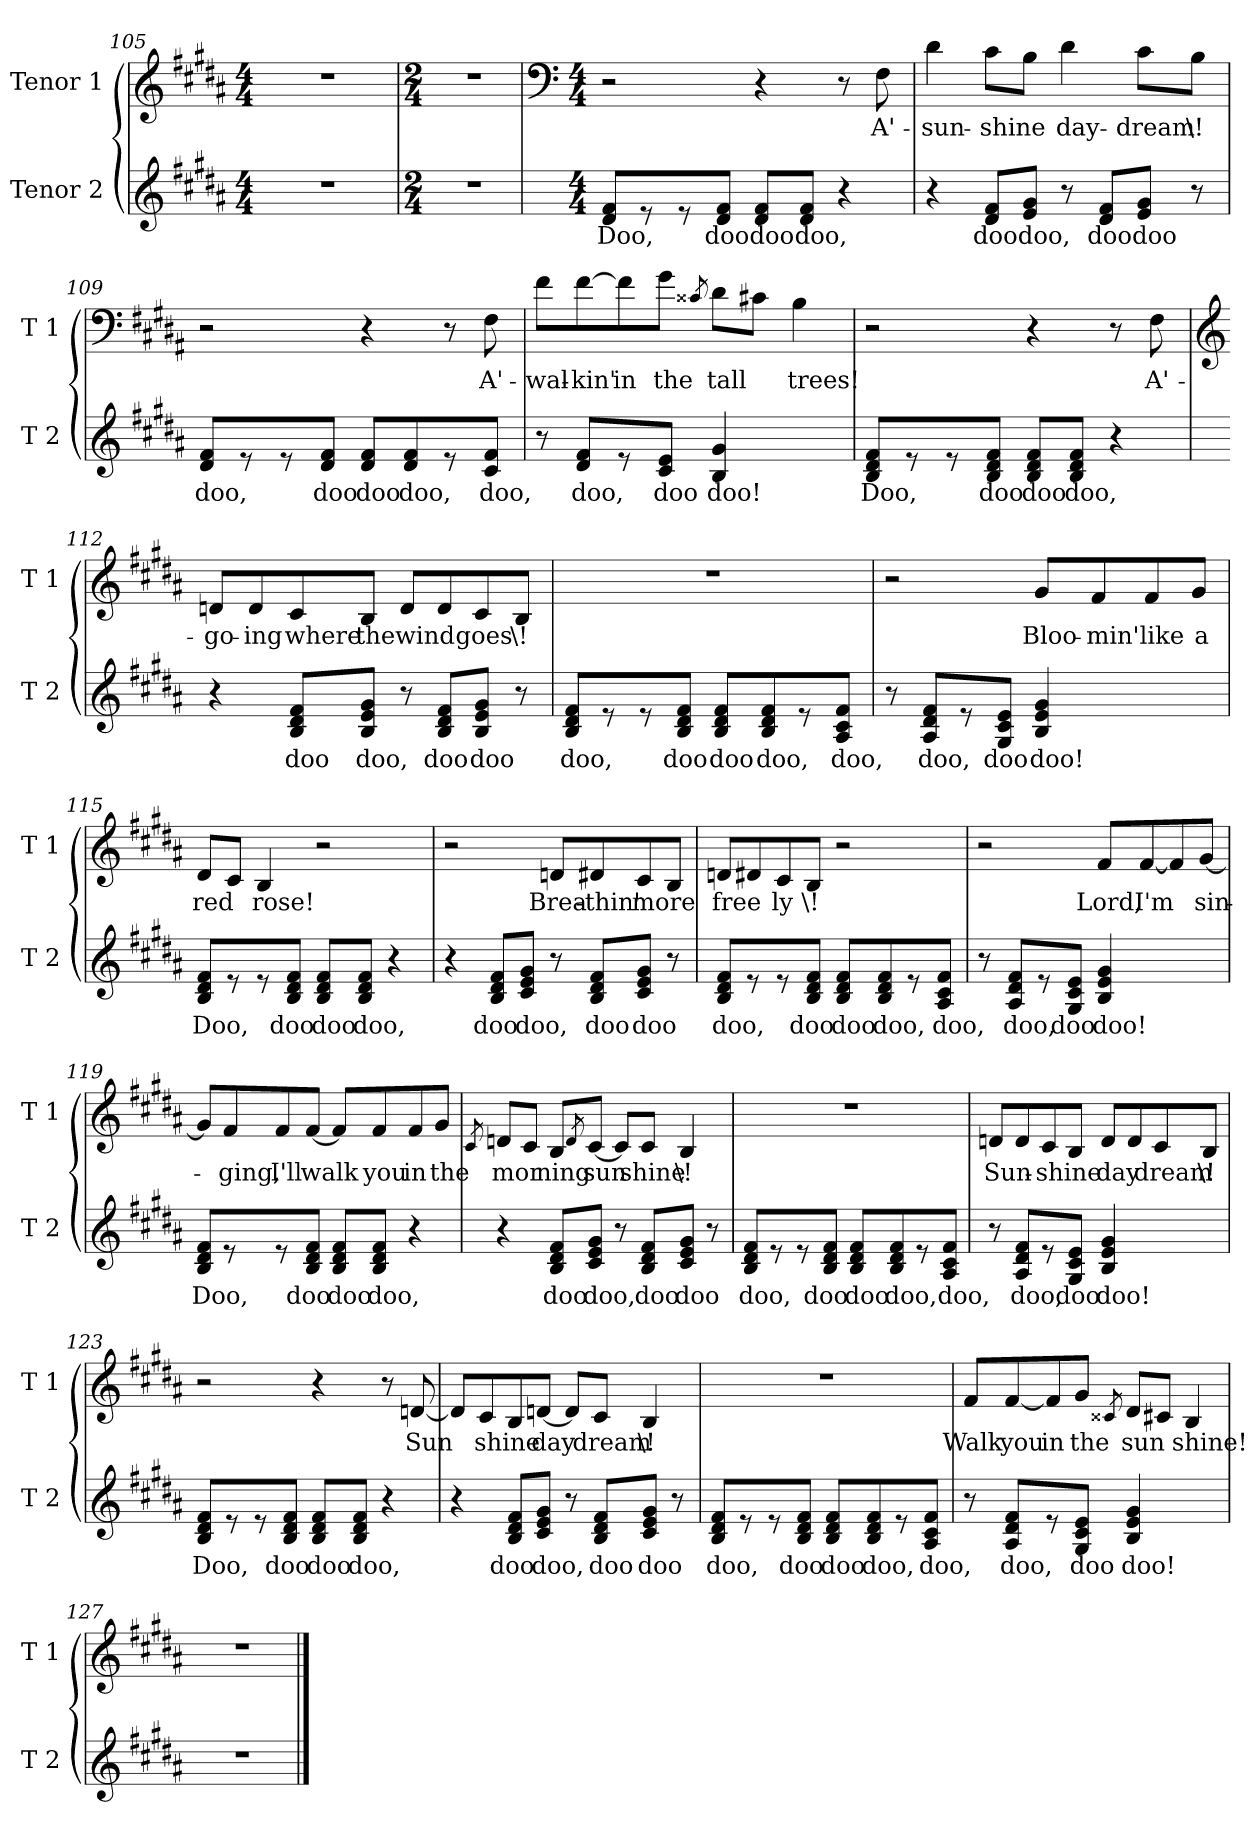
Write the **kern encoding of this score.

**kern	**text	**kern	**text
*part2	*part2	*part1	*part1
*staff2	*staff2	*staff1	*staff1
*I"Tenor 2	*	*I"Tenor 1	*
*I'T 2	*	*I'T 1	*
*clefG2	*	*clefG2	*
*k[f#c#g#d#a#]	*	*k[f#c#g#d#a#]	*
*B:	*	*B:	*
*M4/4	*	*M4/4	*
=105	=105	=105	=105
1r	.	1r	.
!!LO:LB:g=z
=106	=106	=106	=106
*M2/4	*	*M2/4	*
2r	.	2r	.
=107	=107	=107	=107
*	*	*clefF4	*
*M4/4	*	*M4/4	*
!	!LO:LY:b	!	!
8d#/ 8f#/L	Doo,	2r	.
8r	.	.	.
8r	.	.	.
!	!LO:LY:b	!	!
8d#/ 8f#/J	doo	.	.
!	!LO:LY:b	!	!
8d#/ 8f#/L	doo	4r	.
!	!LO:LY:b	!	!
8d#/ 8f#/J	doo,	.	.
4r	.	8r	.
!	!	!	!LO:LY:b
.	.	8F#\	A'-
=108	=108	=108	=108
!	!	!	!LO:LY:b
4r	.	4d#\	-sun-
!	!LO:LY:b	!	!LO:LY:b
8d#/ 8f#/L	doo	8c#\L	-shine
!	!LO:LY:b	!	!
8e/ 8g#/J	doo,	8B\J	.
!	!	!	!LO:LY:b
8r	.	4d#\	day-
!	!LO:LY:b	!	!
8d#/ 8f#/L	doo	.	.
!	!LO:LY:b	!	!LO:LY:b
8e/ 8g#/J	doo	8c#\L	-dream
!	!	!	!LO:LY:b
8r	.	8B\J	\!
!!LO:LB:g=z
=109	=109	=109	=109
!	!LO:LY:b	!	!
8d#/ 8f#/L	doo,	2r	.
8r	.	.	.
8r	.	.	.
!	!LO:LY:b	!	!
8d#/ 8f#/J	doo	.	.
!	!LO:LY:b	!	!
8d#/ 8f#/L	doo	4r	.
!	!LO:LY:b	!	!
8d#/ 8f#/	doo,	.	.
8r	.	8r	.
!	!LO:LY:b	!	!LO:LY:b
8c#/ 8f#/J	doo,	8F#\	A'-
=110	=110	=110	=110
!	!	!	!LO:LY:b
8r	.	8f#\L	-wal-
!	!LO:LY:b	!	!LO:LY:b
8d#/ 8f#/L	doo,	[8f#\	-kin'
!	!	!	!LO:LY:b
8r	.	8f#\]	in
!	!LO:LY:b	!	!LO:LY:b
8c#/ 8e/J	doo	8g#\J	the
.	.	8qc##X/	.
!	!LO:LY:b	!	!LO:LY:b
4B/ 4g#/	doo!	8d#\L	tall
.	.	8c#X\J	.
!	!	!	!LO:LY:b
4ryy	.	4B\	trees!
=111	=111	=111	=111
!	!LO:LY:b	!	!
8B/ 8d#/ 8f#/L	Doo,	2r	.
8r	.	.	.
8r	.	.	.
!	!LO:LY:b	!	!
8B/ 8d#/ 8f#/J	doo	.	.
!	!LO:LY:b	!	!
8B/ 8d#/ 8f#/L	doo	4r	.
!	!LO:LY:b	!	!
8B/ 8d#/ 8f#/J	doo,	.	.
4r	.	8r	.
!	!	!	!LO:LY:b
.	.	8F#\	A'-
!!LO:LB:g=z
=112	=112	=112	=112
*	*	*clefG2	*
!	!	!	!LO:LY:b
4r	.	8dn/L	-go-
!	!	!	!LO:LY:b
.	.	8d/	-ing
!	!LO:LY:b	!	!LO:LY:b
8B/ 8d#/ 8f#/L	doo	8c#/	where
!	!LO:LY:b	!	!LO:LY:b
8B/ 8e/ 8g#/J	doo,	8B/J	the
!	!	!	!LO:LY:b
8r	.	8d/L	wind
!	!LO:LY:b	!	!
8B/ 8d#/ 8f#/L	doo	8d/	.
!	!LO:LY:b	!	!LO:LY:b
8B/ 8e/ 8g#/J	doo	8c#/	goes
!	!	!	!LO:LY:b
8r	.	8B/J	\!
=113	=113	=113	=113
!	!LO:LY:b	!	!
8B/ 8d#/ 8f#/L	doo,	1r	.
8r	.	.	.
8r	.	.	.
!	!LO:LY:b	!	!
8B/ 8d#/ 8f#/J	doo	.	.
!	!LO:LY:b	!	!
8B/ 8d#/ 8f#/L	doo	.	.
!	!LO:LY:b	!	!
8B/ 8d#/ 8f#/	doo,	.	.
8r	.	.	.
!	!LO:LY:b	!	!
8A#/ 8c#/ 8f#/J	doo,	.	.
=114	=114	=114	=114
8r	.	2r	.
!	!LO:LY:b	!	!
8A#/ 8d#/ 8f#/L	doo,	.	.
8r	.	.	.
!	!LO:LY:b	!	!
8G#/ 8c#/ 8e/J	doo	.	.
!	!LO:LY:b	!	!LO:LY:b
4B/ 4e/ 4g#/	doo!	8g#/L	Bloo-
!	!	!	!LO:LY:b
.	.	8f#/	-min'
!	!	!	!LO:LY:b
4ryy	.	8f#/	like
!	!	!	!LO:LY:b
.	.	8g#/J	a
!!LO:LB:g=z
=115	=115	=115	=115
!	!LO:LY:b	!	!LO:LY:b
8B/ 8d#/ 8f#/L	Doo,	8d#/L	red
8r	.	8c#/J	.
!	!	!	!LO:LY:b
8r	.	4B/	rose!
!	!LO:LY:b	!	!
8B/ 8d#/ 8f#/J	doo	.	.
!	!LO:LY:b	!	!
8B/ 8d#/ 8f#/L	doo	2r	.
!	!LO:LY:b	!	!
8B/ 8d#/ 8f#/J	doo,	.	.
4r	.	.	.
=116	=116	=116	=116
4r	.	2r	.
!	!LO:LY:b	!	!
8B/ 8d#/ 8f#/L	doo	.	.
!	!LO:LY:b	!	!
8c#/ 8e/ 8g#/J	doo,	.	.
!	!	!	!LO:LY:b
8r	.	8dn/L	Brea-
!	!LO:LY:b	!	!LO:LY:b
8B/ 8d#/ 8f#/L	doo	8d#X/	-thin'
!	!LO:LY:b	!	!LO:LY:b
8c#/ 8e/ 8g#/J	doo	8c#/	more
8r	.	8B/J	.
=117	=117	=117	=117
!	!LO:LY:b	!	!LO:LY:b
8B/ 8d#/ 8f#/L	doo,	8dn/L	free
8r	.	8d#X/	.
!	!	!	!LO:LY:b
8r	.	8c#/	ly
!	!LO:LY:b	!	!LO:LY:b
8B/ 8d#/ 8f#/J	doo	8B/J	\!
!	!LO:LY:b	!	!
8B/ 8d#/ 8f#/L	doo	2r	.
!	!LO:LY:b	!	!
8B/ 8d#/ 8f#/	doo,	.	.
8r	.	.	.
!	!LO:LY:b	!	!
8A#/ 8c#/ 8f#/J	doo,	.	.
=118	=118	=118	=118
8r	.	2r	.
!	!LO:LY:b	!	!
8A#/ 8d#/ 8f#/L	doo,	.	.
8r	.	.	.
!	!LO:LY:b	!	!
8G#/ 8c#/ 8e/J	doo	.	.
!	!LO:LY:b	!	!LO:LY:b
4B/ 4e/ 4g#/	doo!	8f#/L	Lord,
!	!	!	!LO:LY:b
.	.	[8f#/	I'm
4ryy	.	8f#/]	.
!	!	!	!LO:LY:b
.	.	[8g#/J	sin-
!!LO:PB:g=z
=119	=119	=119	=119
!	!LO:LY:b	!	!
8B/ 8d#/ 8f#/L	Doo,	8g#/L]	.
!	!	!	!LO:LY:b
8r	.	8f#/	-ging,
!	!	!	!LO:LY:b
8r	.	8f#/	I'll
!	!LO:LY:b	!	!LO:LY:b
8B/ 8d#/ 8f#/J	doo	[8f#/J	walk
!	!LO:LY:b	!	!
8B/ 8d#/ 8f#/L	doo	8f#/L]	.
!	!LO:LY:b	!	!LO:LY:b
8B/ 8d#/ 8f#/J	doo,	8f#/	you
!	!	!	!LO:LY:b
4r	.	8f#/	in
!	!	!	!LO:LY:b
.	.	8g#/J	the
=120	=120	=120	=120
.	.	8qc#/	.
!	!	!	!LO:LY:b
4r	.	8dn/L	mor
.	.	8c#/J	.
!	!LO:LY:b	!	!LO:LY:b
8B/ 8d#/ 8f#/L	doo	8B/L	ning
.	.	8qd/	.
!	!LO:LY:b	!	!LO:LY:b
8c#/ 8e/ 8g#/J	doo,	[8c#/J	sun
8r	.	8c#/L]	.
!	!LO:LY:b	!	!LO:LY:b
8B/ 8d#/ 8f#/L	doo	8c#/J	shine
!	!LO:LY:b	!	!LO:LY:b
8c#/ 8e/ 8g#/J	doo	4B/	\!
8r	.	.	.
=121	=121	=121	=121
!	!LO:LY:b	!	!
8B/ 8d#/ 8f#/L	doo,	1r	.
8r	.	.	.
8r	.	.	.
!	!LO:LY:b	!	!
8B/ 8d#/ 8f#/J	doo	.	.
!	!LO:LY:b	!	!
8B/ 8d#/ 8f#/L	doo	.	.
!	!LO:LY:b	!	!
8B/ 8d#/ 8f#/	doo,	.	.
8r	.	.	.
!	!LO:LY:b	!	!
8A#/ 8c#/ 8f#/J	doo,	.	.
!!LO:LB:g=z
=122	=122	=122	=122
!	!	!	!LO:LY:b
8r	.	8dn/L	Sun-
!	!LO:LY:b	!	!
8A#/ 8d#/ 8f#/L	doo,	8d/	.
!	!	!	!LO:LY:b
8r	.	8c#/	-shine
!	!LO:LY:b	!	!
8G#/ 8c#/ 8e/J	doo	8B/J	.
!	!LO:LY:b	!	!LO:LY:b
4B/ 4e/ 4g#/	doo!	8d/L	day
.	.	8d/	.
!	!	!	!LO:LY:b
4ryy	.	8c#/	dream
!	!	!	!LO:LY:b
.	.	8B/J	\!
=123	=123	=123	=123
!	!LO:LY:b	!	!
8B/ 8d#/ 8f#/L	Doo,	2r	.
8r	.	.	.
8r	.	.	.
!	!LO:LY:b	!	!
8B/ 8d#/ 8f#/J	doo	.	.
!	!LO:LY:b	!	!
8B/ 8d#/ 8f#/L	doo	4r	.
!	!LO:LY:b	!	!
8B/ 8d#/ 8f#/J	doo,	.	.
4r	.	8r	.
!	!	!	!LO:LY:b
.	.	[8dn/	Sun
=124	=124	=124	=124
4r	.	8d/L]	.
!	!	!	!LO:LY:b
.	.	8c#/	shine
!	!LO:LY:b	!	!
8B/ 8d#/ 8f#/L	doo	8B/	.
!	!LO:LY:b	!	!LO:LY:b
8c#/ 8e/ 8g#/J	doo,	[8dn/J	day
8r	.	8d/L]	.
!	!LO:LY:b	!	!LO:LY:b
8B/ 8d#/ 8f#/L	doo	8c#/J	dream
!	!LO:LY:b	!	!LO:LY:b
8c#/ 8e/ 8g#/J	doo	4B/	\!
8r	.	.	.
!!LO:LB:g=z
=125	=125	=125	=125
!	!LO:LY:b	!	!
8B/ 8d#/ 8f#/L	doo,	1r	.
8r	.	.	.
8r	.	.	.
!	!LO:LY:b	!	!
8B/ 8d#/ 8f#/J	doo	.	.
!	!LO:LY:b	!	!
8B/ 8d#/ 8f#/L	doo	.	.
!	!LO:LY:b	!	!
8B/ 8d#/ 8f#/	doo,	.	.
8r	.	.	.
!	!LO:LY:b	!	!
8A#/ 8c#/ 8f#/J	doo,	.	.
=126	=126	=126	=126
!	!	!	!LO:LY:b
8r	.	8f#/L	Walk
!	!LO:LY:b	!	!LO:LY:b
8A#/ 8d#/ 8f#/L	doo,	[8f#/	you
!	!	!	!LO:LY:b
8r	.	8f#/]	in
!	!LO:LY:b	!	!LO:LY:b
8G#/ 8c#/ 8e/J	doo	8g#/J	the
.	.	8qc##X/	.
!	!LO:LY:b	!	!LO:LY:b
4B/ 4e/ 4g#/	doo!	8d#/L	sun
.	.	8c#X/J	.
!	!	!	!LO:LY:b
4ryy	.	4B/	shine!
=127	=127	=127	=127
1r	.	1r	.
==	==	==	==
*-	*-	*-	*-
